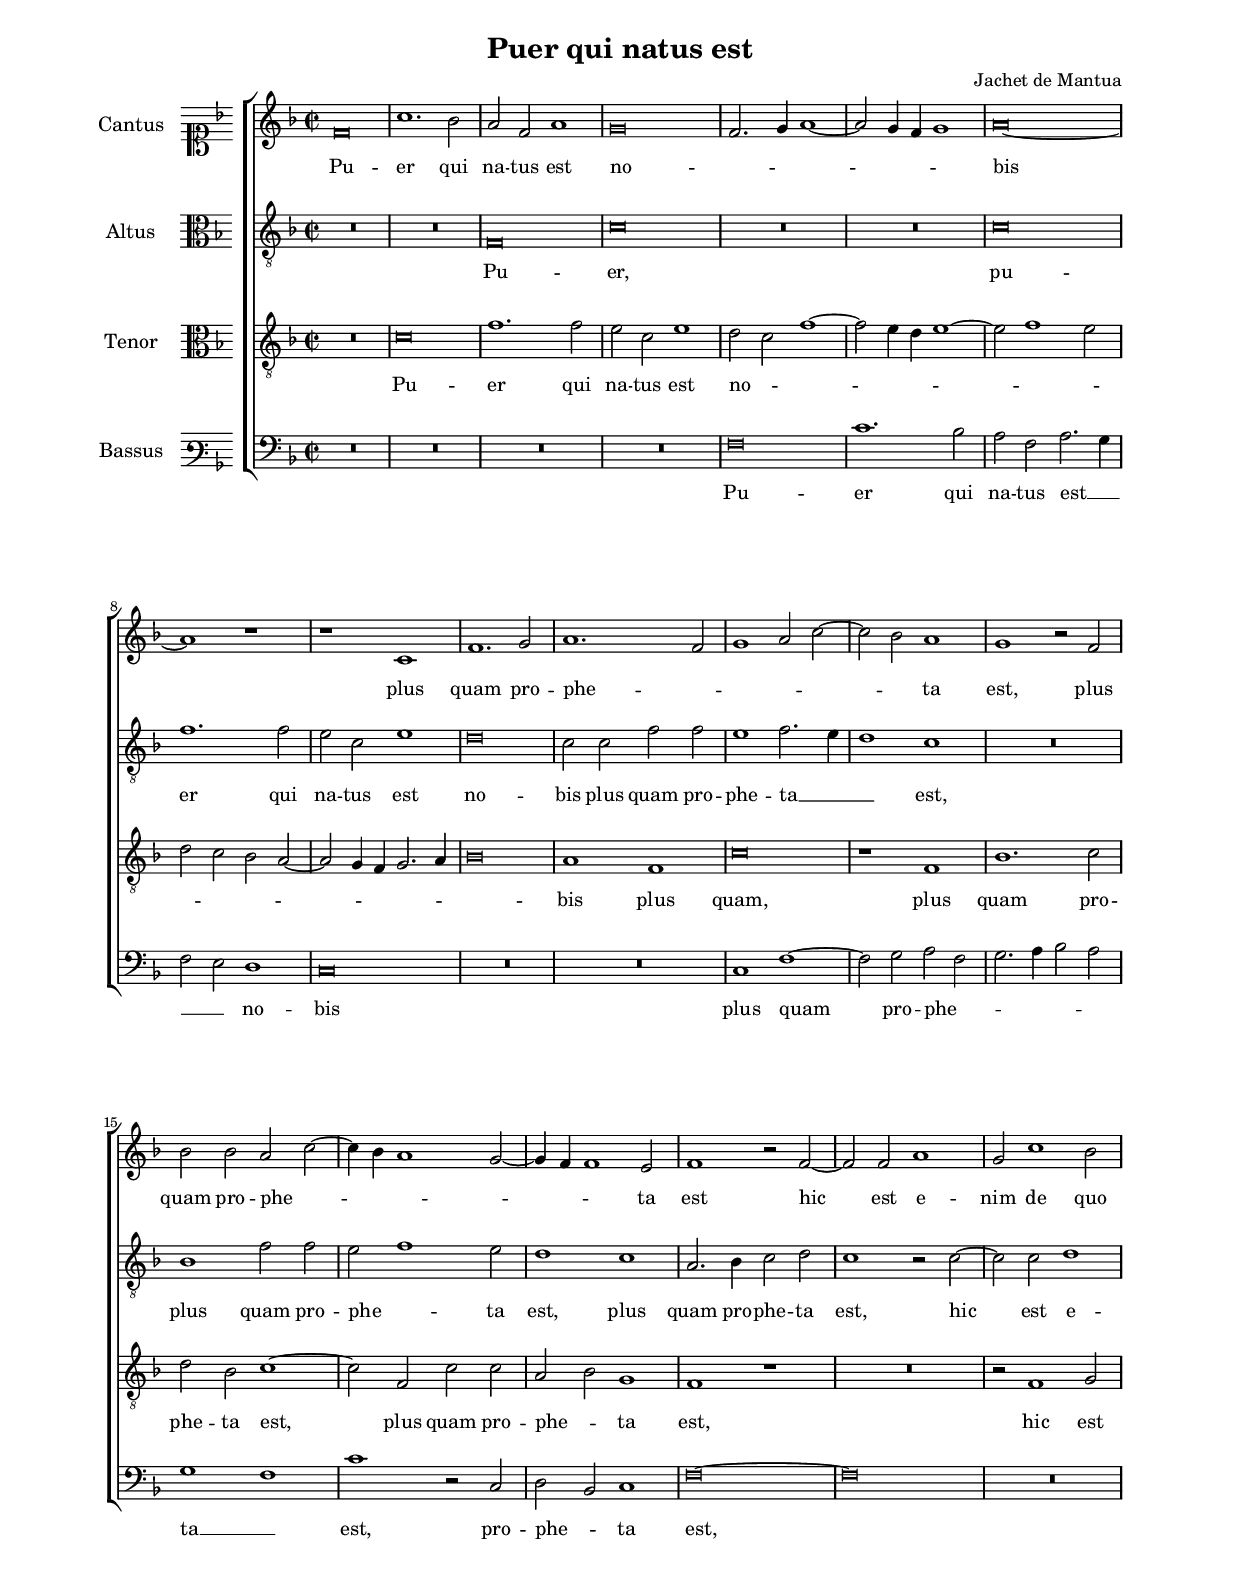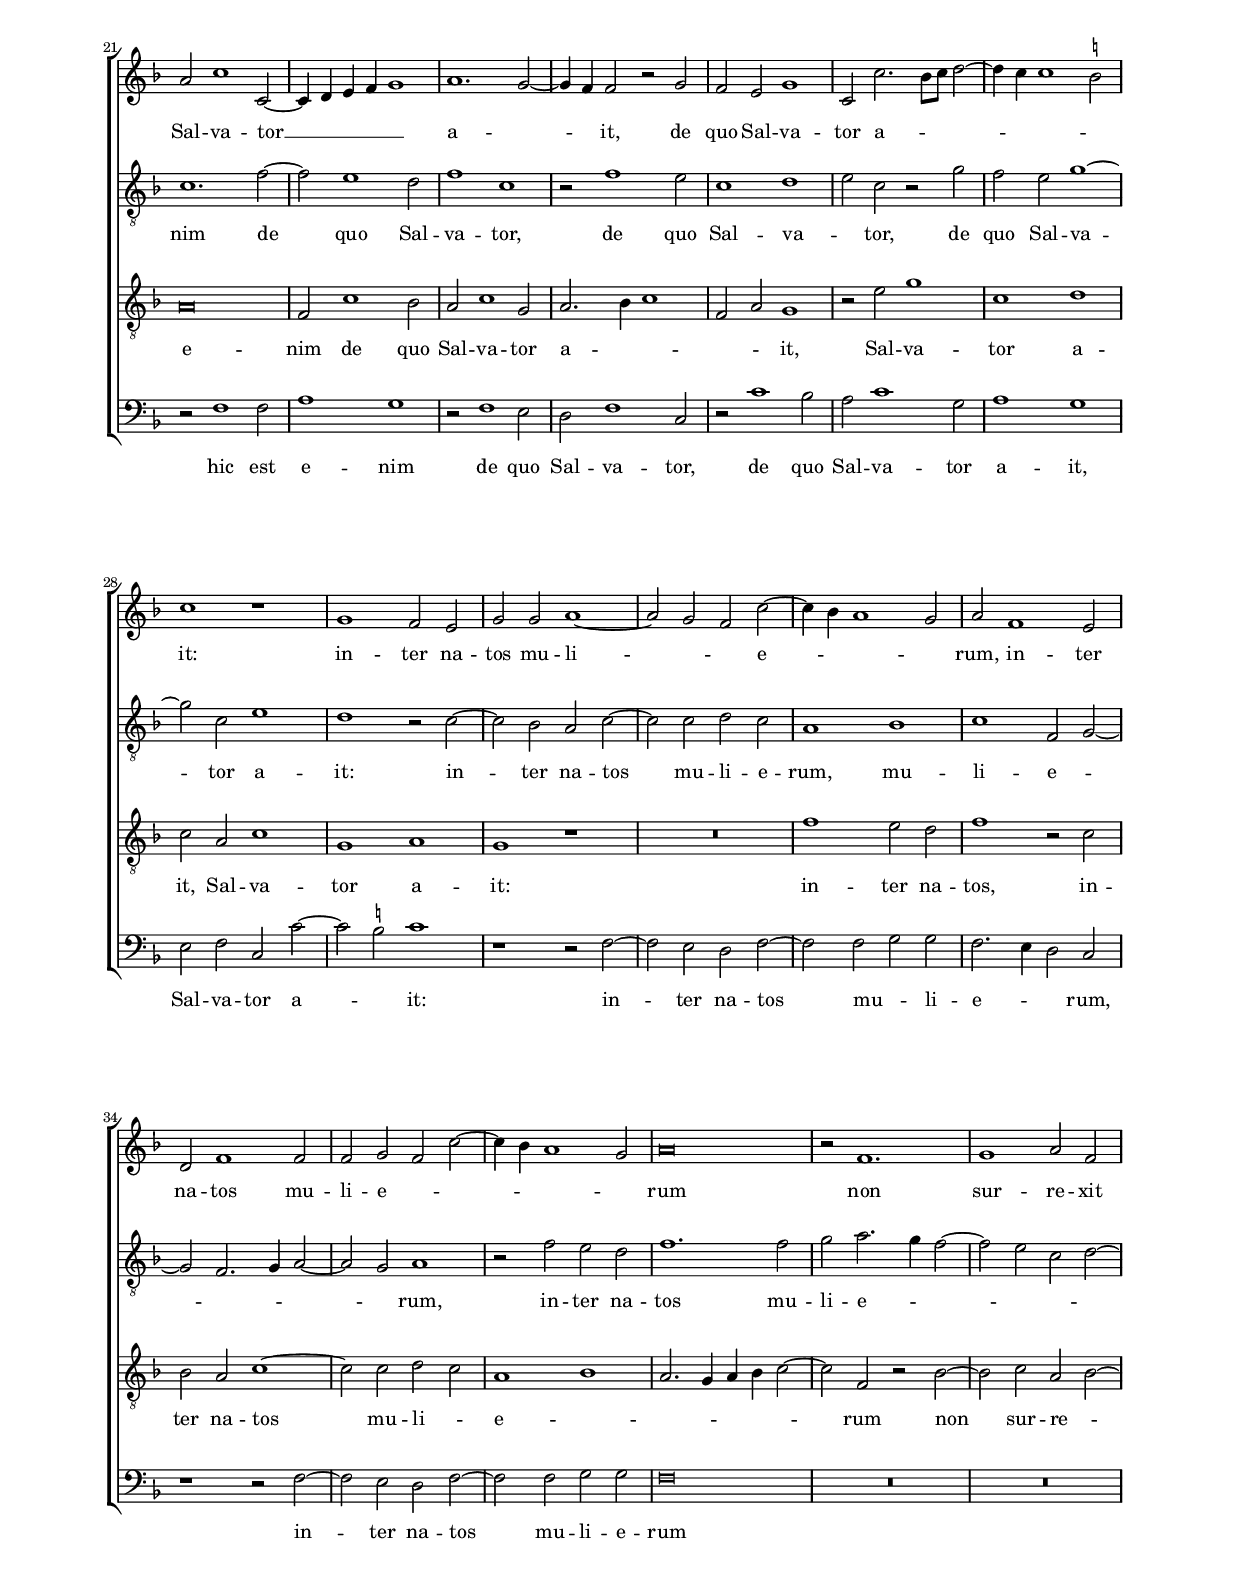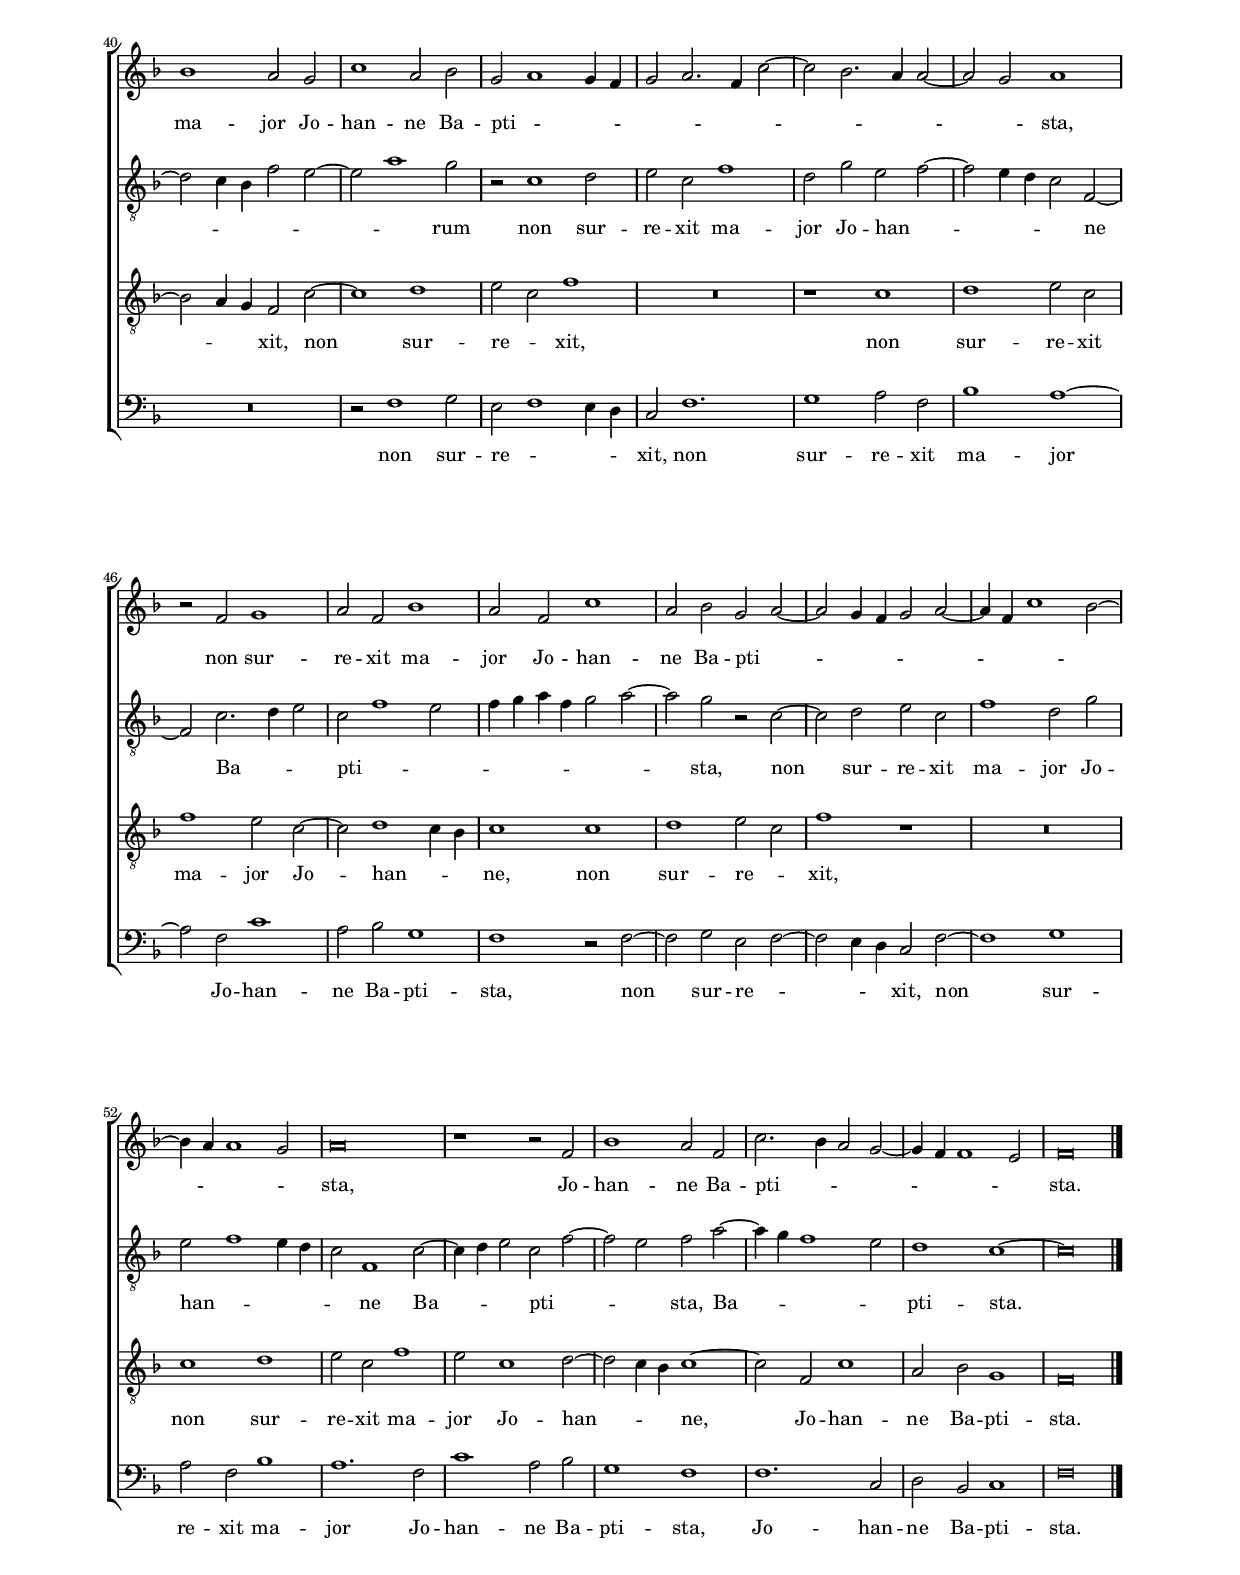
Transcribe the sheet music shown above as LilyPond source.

\header
{
  title="Puer qui natus est"
  composer="Jachet de Mantua"
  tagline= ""
}

\version "2.18.2"
\include "deutsch.ly"
#(set-global-staff-size 15.5)
% #(set-default-paper-size "letter")
#(ly:set-option 'point-and-click #f)

	
global = {
	\key f \major
	\time 2/2 \set Score.measureLength = #(ly:make-moment 2/1)
	}

	ficta = { \once \set suggestAccidentals = ##t }
	
	forget = #(define-music-function (parser location music) (ly:music?) #{
		\accidentalStyle forget
		$music
		\accidentalStyle default
		#})
	
	m = \melisma
	me = \melismaEnd


\paper
	{
	top-margin = 2 \cm
	bottom-margin = 2 \cm
	left-margin = 2 \cm
	right-margin = 2 \cm
	ragged-bottom = ##f
	ragged-last-bottom = ##t
	print-page-number = ##f
	system-system-spacing = #'((basic-distance . 20) (minimum-distance . 14) (padding . 8) (strechability . 150))
	systems-per-page = 3
	page-count = 3
%	min-systems-per-page = 3
%	oddHeaderMarkup = \markup { \fill-line { \null \null \column \right-align { \fontsize #1 \fromproperty #'page:page-number-string \null } } }
%	evenHeaderMarkup = \markup { \column \right-align { \fontsize #1 \fromproperty #'page:page-number-string \null } }
	}


incipitcantus = \markup { \score {
	{
	\set Staff.instrumentName = \markup { \fontsize #1 "Cantus" }
	\key f \major
	\clef soprano
	s4 \bar ""
	}
	\layout  {
	raggedright = ##t
	indent = 1.6 \cm
	line-width = 2.2\cm
	\context { \Staff \remove Time_signature_engraver }
	\override Staff.Clef.Y-extent = #'(0 . 0)
	}} \hspace #1 }
	
      
incipitaltus = \markup { \score {
	{
	\set Staff.instrumentName = \markup { \fontsize #1 "Altus" }
	\key f \major
	\clef alto
	s4 \bar ""
	}
	\layout  {
	raggedright = ##t
	indent = 1.6 \cm
	line-width = 2.2\cm
	\context { \Staff \remove Time_signature_engraver }
	\override Staff.Clef.Y-extent = #'(0 . 0)
	}} \hspace #1 }


incipittenor = \markup { \score {
	{
	\set Staff.instrumentName = \markup { \fontsize #1 "Tenor" }
	\key f \major
	\clef alto
	s4 \bar ""
	}
	\layout  {
	raggedright = ##t
	indent = 1.6 \cm
	line-width = 2.2\cm
	\context { \Staff \remove Time_signature_engraver }
	\override Staff.Clef.Y-extent = #'(0 . 0)
	}} \hspace #1 }


incipitbassus = \markup { \score {
	{
	\set Staff.instrumentName = \markup { \fontsize #1 "Bassus" }
	\key f \major
	\clef varbaritone
	s4 \bar ""
	}
	\layout  {
	raggedright = ##t
	indent = 1.6 \cm
	line-width = 2.2\cm
	\context { \Staff \remove Time_signature_engraver }
	\override Staff.Clef.Y-extent = #'(0 . 0)
	}} \hspace #1 }


cantus =  \relative c''
	{
	f,\breve
	c'1. b2
	a2 f a1
	g\breve
%5
	f2. g4 a1~ |
	a2 g4 f g1
	a\breve~
	a1 r
	r1 c,
%10
	f1. g2 |
	a1. f2
	g1 a2 c~
	c2 b a1
	g1 r2 f
%15
	b2 b a c~ |
	c4 b a1 g2~
	g4 f f1 e2
	f1 r2 f~
	f2 f a1
%20
	g2 c1 b2 |
	a2 c1 c,2~
	c4 d e f g1
	a1. g2~
	g4 f f2 r g
%25
	f2 e g1 |
	c,2 c'2. b8 c d2~
	d4 c c1 \ficta h2
	c1 r
	g1 f2 e
%30
	g2 g a1~ |
	a2 g f c'~
	c4 b a1 g2
	a2 f1 e2
	d2 f1 f2
%35
	f2 g f c'~ |
	c4 b a1 g2
	a\breve
	r2 f1.
	g1 a2 f
%40
	b1 a2 g |
	c1 a2 b
	g2 a1 g4 f
	g2 a2. f4 c'2~
	c2 b2. a4 a2~
%45
	a2 g a1 |
	r2 f g1
	a2 f b1
	a2 f c'1
	a2 b g a~
%50
	a2 g4 f g2 a~ |
	a4 f c'1 b2~
	b4 a a1 g2
	a\breve
	r1 r2 f
%55
	b1 a2 f
	c'2. b4 a2 g~
	g4 f f1 e2
	f\breve  \bar "|." |
	}


altus =  \relative c'
        {
	R\breve
	R\breve
	f,\breve
	c'\breve
%5
	R\breve |
	R\breve 
	c\breve
	f1. f2
	e2 c e1
%10
	d\breve |
	c2 c f f
	e1 f2. e4
	d1 c
	R\breve
%15
	b1 f'2 f |
	e2 f1 e2
	d1 c
	a2. b4 c2 d
	c1 r2 c~
%20
	c2 c d1 |
	c1. f2~
	f2 e1 d2
	f1 c
	r2 f1 e2
%25
	c1 d |
	e2 c r g'
	f2 e g1~
	g2 c, e1
	d1 r2 c~
%30
	c2 b a c~ |
	c2 c d c
	a1 b
	c1 f,2 g~
	g2 f2. g4 a2~
%35
	a2 g a1 |
	r2 f' e d
	f1. f2
	g2 a2. g4 f2~
	f2 e c d~
%40
	d2 c4 b f'2 e~ |
	e2 a1 g2
	r2 c,1 d2
	e2 c f1
	d2 g e f~
%45
	f2 e4 d c2 f,~ |
	f2 c'2. d4 e2
	c2 f1 e2
	f4 g a f g2 a~
	a2 g r c,~
%50
	c2 d e c |
	f1 d2 g
	e2 f1 e4 d
	c2 f,1 c'2~
	c4 d e2 c f~
%55
	f2 e f a~ |
	a4 g f1 e2
	d1 c~
	c\breve |
	}


tenor =  \relative c'
	{
	R\breve
	c\breve
	f1. f2
	e2 c e1
%5
	d2 c f1~ |
	f2 e4 d e1~
	e2 f1 e2
	d2 c b a~
	a2 g4 f g2. a4
%10
	b\breve |
	a1 f
	c'\breve
	r1 f,
	b1. c2
%15
	d2 b c1~ |
	c2 f, c' c
	a2 b g1
	f1 r
	R\breve
%20
	r2 f1 g2 |
	a\breve
	f2 c'1 b2
	a2 c1 g2
	a2. b4 c1
%25
	f,2 a g1 |
	r2 e' g1
	c,1 d
	c2 a c1
	g1 a
%30
	g1 r |
	R\breve
	f'1 e2 d
	f1 r2 c
	b2 a c1~
%35
	c2 c d c |
	a1 b
	a2. g4 a b c2~
	c2 f, r b~
	b2 c a b~
%40
	b2 a4 g f2 c'~ |
	c1 d
	e2 c f1
	R\breve
	r1 c
%45
	d1 e2 c |
	f1 e2 c~
	c2 d1 c4 b
	c1 c
	d1 e2 c
%50
	f1 r |
	R\breve
	c1 d
	e2 c f1
	e2 c1 d2~
%55
	d2 c4 b c1~ |
	c2 f, c'1
	a2 b g1
	f\breve |
	}


bassus  =  \relative c
	{
	R\breve
	R\breve
	R\breve
	R\breve
%5
	f\breve |
	c'1. b2
	a2 f a2. g4
	f2 e d1
	c\breve
%10
	R\breve |
	R\breve
	c1 f~
	f2 g a f
	g2. a4 b2 a
%15
	g1 f |
	c'1 r2 c,
	d2 b c1
	f\breve~
	f\breve
%20
	R\breve |
	r2 f1 f2
	a1 g
	r2 f1 e2
	d2 f1 c2
%25
	r2 c'1 b2 |
	a2 c1 g2
	a1 g
	e2 f c c'~
	c2 \ficta h c1
%30
	r1 r2 f,~ |
	f2 e d f~
	f2 f g g
	f2. e4 d2 c
	r1 r2 f~
%35
	f2 e d f~ |
	f2 f g g
	f\breve
	R\breve
	R\breve
%40
	R\breve |
	r2 f1 g2
	e2 f1 e4 d
	c2 f1.
	g1 a2 f
%45
	b1 a~ |
	a2 f c'1
	a2 b g1
	f1 r2 f~
	f2 g e f~
%50
	f2 e4 d c2 f~ |
	f1 g
	a2 f b1
	a1. f2
	c'1 a2 b
%55
	g1 f |
	f1. c2
	d2 b c1
	f\breve |
	}

lyricscantus = \lyricmode {
	Pu -- er qui na -- tus est no -- _ _ _ _ _ _ bis
	plus quam pro -- phe -- _ _ _ _ _ ta est,
	plus quam pro -- phe -- _ _ _ _ _ _ ta est
	hic est e -- nim de quo Sal -- va -- tor __ _ _ _ _ a -- _ _ it,
	de quo Sal -- va -- tor a -- _ _ _ _ _ _ it:
	in -- ter na -- tos mu -- li -- _ _ e -- _ _ _ rum,
	in -- ter na -- tos mu -- li -- e -- _ _ _ _ _ rum
	non sur -- re -- xit ma -- jor Jo -- han -- ne Ba -- pti -- _ _ _ _ _ _ _ _ _ _ _ sta,
	non sur -- re -- xit ma -- jor Jo -- han -- ne Ba -- pti -- _ _ _ _ _ _ _ _ _ _ _ sta,
	Jo -- han -- ne Ba -- pti -- _ _ _ _ _ _ sta.
	}


lyricsaltus = \lyricmode {
	Pu -- er,
	pu -- er qui na -- tus est no -- bis
	plus quam pro -- phe -- ta __ _ _ est,
	plus quam pro -- phe -- _ ta est,
	plus quam pro -- phe -- ta est,
	hic est e -- nim de quo Sal -- va -- tor,
	de quo Sal -- va -- _ tor,
	de quo Sal -- va -- tor a -- it:
	in -- ter na -- tos mu -- li -- e -- rum,
	mu -- li -- e -- _ _ _ _ _ rum,
	in -- ter na -- tos mu -- li -- e -- _ _ _ _ _ _ _ _ _ _ rum
	non sur -- re -- xit ma -- jor Jo -- han -- _ _ _ _ ne Ba -- _ _ pti -- _ _ _ _ _ _ _ _ sta,
	non sur -- re -- xit ma -- jor Jo -- han -- _ _ _ _ ne Ba -- _ _ pti -- _ _ sta,
	Ba -- _ _ _ pti -- sta.
	}


lyricstenor = \lyricmode {
	Pu -- er qui na -- tus est no -- _ _ _ _ _ _ _ _ _ _ _ _ _ _ _ _ bis
	plus quam,
	plus quam pro -- phe -- ta est,
	plus quam pro -- phe -- _ ta est,
	hic est e -- nim de quo Sal -- va -- tor a -- _ _ _ _ it,
	Sal -- va -- tor a -- it,
	Sal -- va -- tor a -- it:
	in -- ter na -- tos,
	in -- ter na -- tos mu -- li -- _ e -- _ _ _ _ _ _ rum
	non sur -- re -- _ _ _ xit,
	non sur -- re -- _ xit,
	non sur -- re -- xit ma -- jor Jo -- han -- _ _ ne,
	non sur -- re -- _ xit,
	non sur -- re -- xit ma -- jor Jo -- han -- _ _ ne,
	Jo -- han -- ne Ba -- pti -- sta.
	}


lyricsbassus = \lyricmode {
	Pu -- er qui na -- tus est __ _ _ _ no -- bis
	plus quam pro -- phe -- _ _ _ _ _ ta __ _ est,
	pro -- phe -- _ ta est,
	hic est e -- nim de quo Sal -- va -- tor,
	de quo Sal -- va -- tor a -- it,
	Sal -- va -- tor a -- _ it:
	in -- ter na -- tos mu -- _ li -- e -- _ _ rum,
	in -- ter na -- tos mu -- li -- e -- rum
	non sur -- re -- _ _ _ xit,
	non sur -- re -- xit ma -- jor Jo -- han -- ne Ba -- pti -- sta,
	non sur -- re -- _ _ _ xit,
	non sur -- re -- xit ma -- jor Jo -- han -- ne Ba -- pti -- sta,
	Jo -- han -- ne Ba -- pti -- sta.
	}


\score
{  
  % \transpose {
	\new ChoirStaff \with { \override StaffGrouper.staff-staff-spacing.basic-distance = #13 }
	<<

	\new Staff << \global
	\new Voice="v1" {
		\set Staff.instrumentName=\incipitcantus
		\set Staff.midiInstrument = "reed organ"
		\clef violin
		\cantus }
	\new Lyrics \lyricsto "v1" {\lyricscantus }
	>>


	\new Staff << \global
	\new Voice="v2" {
		\set Staff.instrumentName=\incipitaltus
		\set Staff.midiInstrument = "reed organ"
		\clef "G_8" 
		\altus}
	\new Lyrics \lyricsto "v2" {\lyricsaltus }
	>>


	\new Staff << \global
	\new Voice="v3" {
		\set Staff.instrumentName=\incipittenor
		\set Staff.midiInstrument = "reed organ"
		\clef "G_8"
		\tenor }
	\new Lyrics \lyricsto "v3" {\lyricstenor }
	>>


	\new Staff << \global
	\new Voice="v4" {
		\set Staff.instrumentName=\incipitbassus
		\set Staff.midiInstrument = "reed organ"
		\clef "bass" 
		\bassus }
	\new Lyrics \lyricsto "v4" {\lyricsbassus}
	>>

	>>
	% } % transpose

	\layout
	{
	indent = 2.3 \cm
	\context { \Lyrics \override VerticalAxisGroup.nonstaff-relatedstaff-spacing.padding = #2 }
	\context { \Staff \override TimeSignature.break-visibility = #end-of-line-invisible }
%	\context { \Staff \override InstrumentName.X-offset = #'-25 }
	\context { \Voice \override Slur.transparent = ##t }
%	\context { \Voice \override AccidentalSuggestion.avoid-slur = #'ignore }
%	\context { \Voice \override AccidentalSuggestion.outside-staff-priority = ##f }
%	\context { \Score \override BarNumber.padding = #2 }
	\context { \Voice \override NoteHead.style = #'baroque }
	}

\midi
	{
    	\tempo 2 = 90
	}
	
}


% EOF